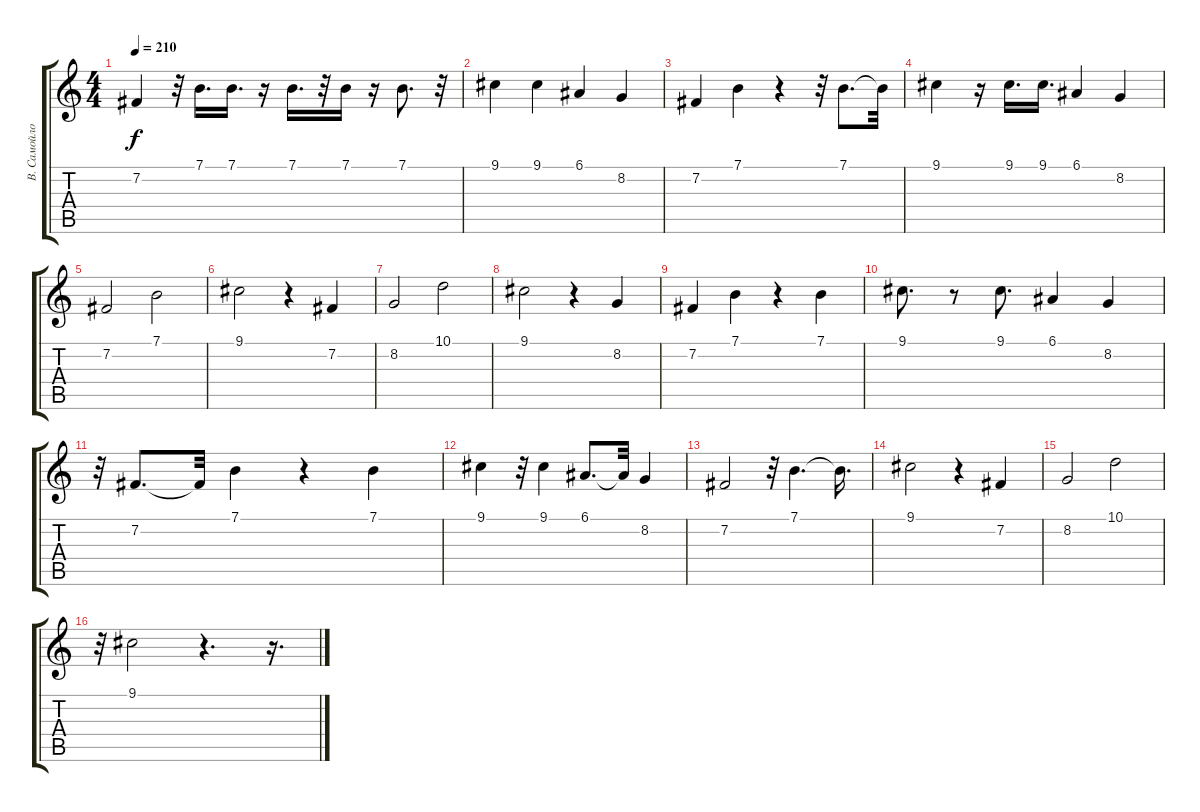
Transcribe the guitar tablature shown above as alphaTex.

\track ("В. Самойлов (вокал)" "В. Самойло") {instrument lead6voice}
\staff {score tabs}
\tuning (E4 B3 G3 D3 A2 E2) {hide}
\ts (4 4)
\tempo 210
\clef g2
\ks c
7.2.4{dy f} r.32 7.1.16{d} 7.1.16{d} r.16 7.1.16{d} r.32 7.1.16 r.16 7.1.8{d} r.32 |
9.1.4 9.1.4 6.1.4 8.2.4 |
7.2.4 7.1.4 r.4 r.32 7.1.8{d} 7.1{t}.32 |
9.1.4 r.16 9.1.16{d} 9.1.16{d} 6.1.4 8.2.4 |
7.2.2 7.1.2 |
9.1.2 r.4 7.2.4 |
8.2.2 10.1.2 |
9.1.2 r.4 8.2.4 |
7.2.4 7.1.4 r.4 7.1.4 |
9.1.8{d} r.8 9.1.8{d} 6.1.4 8.2.4 |
r.32 7.2.8{d} 7.2{t}.32 7.1.4 r.4 7.1.4 |
9.1.4 r.32 9.1.4 6.1.8{d} 6.1{t}.32 8.2.4 |
7.2.2 r.32 7.1.4{d} 7.1{t}.16{d} |
9.1.2 r.4 7.2.4 |
8.2.2 10.1.2 |
r.32 9.1.2 r.4{d} r.16{d}
